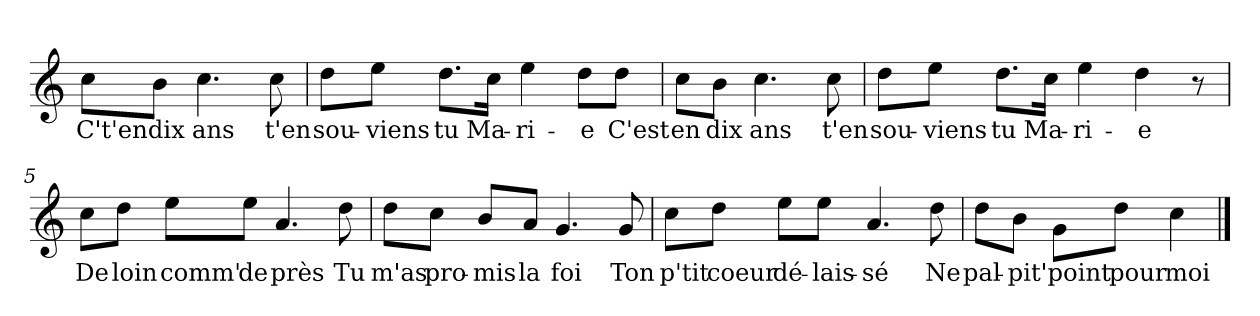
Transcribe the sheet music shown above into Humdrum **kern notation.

**kern	**text
*part1	*part1
*staff1	*staff1
*clefG2	*
*k[]	*
*C:	*
=1	=1
!	!LO:LY:b
8cc\L	C't'en
!	!LO:LY:b
8b\J	dix
!	!LO:LY:b
4.cc\	ans
!	!LO:LY:b
8cc\	t'en
=2	=2
!	!LO:LY:b
8dd\L	sou-
!	!LO:LY:b
8ee\J	-viens
!	!LO:LY:b
8.dd\L	tu
!	!LO:LY:b
16cc\Jk	Ma-
!	!LO:LY:b
4ee\	-ri-
!	!LO:LY:b
8dd\L	-e
!	!LO:LY:b
8dd\J	C'est
=3	=3
!	!LO:LY:b
8cc\L	en
!	!LO:LY:b
8b\J	dix
!	!LO:LY:b
4.cc\	ans
!	!LO:LY:b
8cc\	t'en
=4	=4
!	!LO:LY:b
8dd\L	sou-
!	!LO:LY:b
8ee\J	-viens
!	!LO:LY:b
8.dd\L	tu
!	!LO:LY:b
16cc\Jk	Ma-
!	!LO:LY:b
4ee\	-ri-
!	!LO:LY:b
4dd\	-e
8r	.
!!LO:LB:g=z
=5	=5
!	!LO:LY:b
8cc\L	De
!	!LO:LY:b
8dd\J	loin
!	!LO:LY:b
8ee\L	comm'
!	!LO:LY:b
8ee\J	de
!	!LO:LY:b
4.a/	près
!	!LO:LY:b
8dd\	Tu
=6	=6
!	!LO:LY:b
8dd\L	m'as
!	!LO:LY:b
8cc\J	pro-
!	!LO:LY:b
8b/L	-mis
!	!LO:LY:b
8a/J	la
!	!LO:LY:b
4.g/	foi
!	!LO:LY:b
8g/	Ton
=7	=7
!	!LO:LY:b
8cc\L	p'tit
!	!LO:LY:b
8dd\J	coeur
!	!LO:LY:b
8ee\L	dé-
!	!LO:LY:b
8ee\J	-lais-
!	!LO:LY:b
4.a/	-sé
!	!LO:LY:b
8dd\	Ne
=8	=8
!	!LO:LY:b
8dd\L	pal-
!	!LO:LY:b
8b\J	-pit'
!	!LO:LY:b
8g\L	point
!	!LO:LY:b
8dd\J	pour
!	!LO:LY:b
4cc\	moi
==	==
*-	*-
